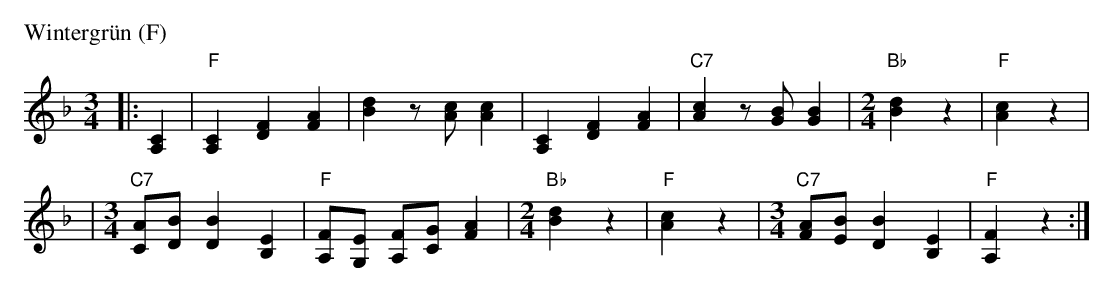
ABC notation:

X:1
P: Wintergr\"un (F)
M: 3/4
L: 1/8
K: F
|: [C2A,2] \
| "F"[C2A,2] [F2D2] [A2F2] | [d2B2] z[cA] [c2A2] \
| [C2A,2] [F2D2] [A2F2] | "C7"[c2A2] z[BG] [B2G2] \
|[M:2/4] "Bb"[d2B2] z2 | "F"[c2A2] z2 |
|[M:3/4] "C7"[AC][BD] [B2D2] [E2B,2] | "F"[FA,][EG,] [FA,][GC] [A2F2] \
|[M:2/4] "Bb"[d2B2] z2 | "F"[c2A2] z2 \
|[M:3/4] "C7"[AF][BE] [B2D2] [E2B,2] | "F"[F2A,2] z2 :|
